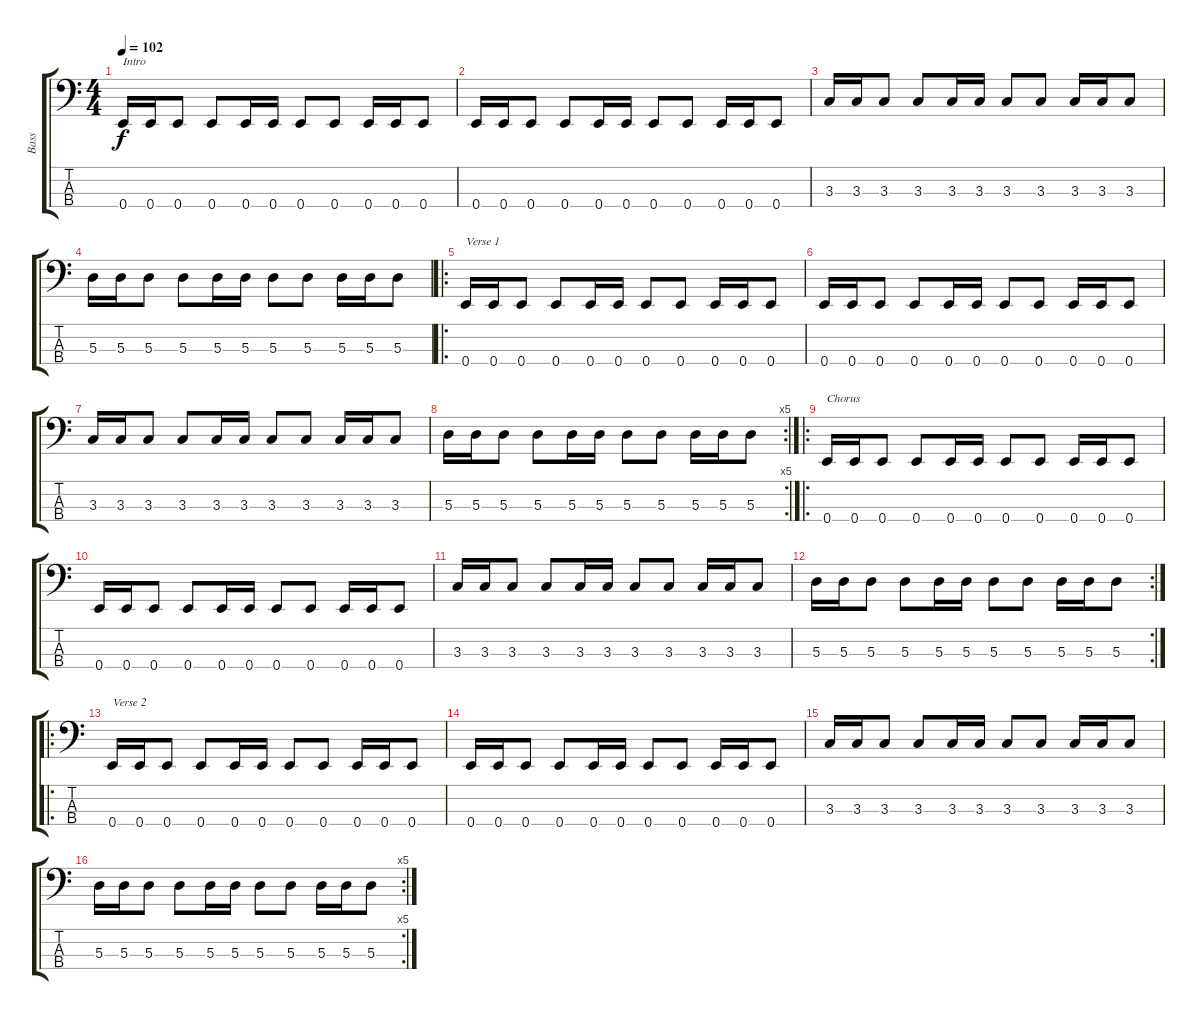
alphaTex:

\track ("Bass" "Bass") {instrument electricbassfinger}
\staff {score tabs}
\tuning (G2 D2 A1 E1) {hide}
\ts (4 4)
\tempo 102
\clef f4
\ks c
0.4.16{txt "Intro" dy f instrument electricbassfinger} 0.4.16 0.4.8 0.4.8 0.4.16 0.4.16 0.4.8 0.4.8 0.4.16 0.4.16 0.4.8 |
0.4.16 0.4.16 0.4.8 0.4.8 0.4.16 0.4.16 0.4.8 0.4.8 0.4.16 0.4.16 0.4.8 |
3.3.16 3.3.16 3.3.8 3.3.8 3.3.16 3.3.16 3.3.8 3.3.8 3.3.16 3.3.16 3.3.8 |
5.3.16 5.3.16 5.3.8 5.3.8 5.3.16 5.3.16 5.3.8 5.3.8 5.3.16 5.3.16 5.3.8 |
\ro
0.4.16{txt "Verse 1"} 0.4.16 0.4.8 0.4.8 0.4.16 0.4.16 0.4.8 0.4.8 0.4.16 0.4.16 0.4.8 |
0.4.16 0.4.16 0.4.8 0.4.8 0.4.16 0.4.16 0.4.8 0.4.8 0.4.16 0.4.16 0.4.8 |
3.3.16 3.3.16 3.3.8 3.3.8 3.3.16 3.3.16 3.3.8 3.3.8 3.3.16 3.3.16 3.3.8 |
\rc 5
5.3.16 5.3.16 5.3.8 5.3.8 5.3.16 5.3.16 5.3.8 5.3.8 5.3.16 5.3.16 5.3.8 |
\ro
0.4.16{txt "Chorus"} 0.4.16 0.4.8 0.4.8 0.4.16 0.4.16 0.4.8 0.4.8 0.4.16 0.4.16 0.4.8 |
0.4.16 0.4.16 0.4.8 0.4.8 0.4.16 0.4.16 0.4.8 0.4.8 0.4.16 0.4.16 0.4.8 |
3.3.16 3.3.16 3.3.8 3.3.8 3.3.16 3.3.16 3.3.8 3.3.8 3.3.16 3.3.16 3.3.8 |
\rc 2
5.3.16 5.3.16 5.3.8 5.3.8 5.3.16 5.3.16 5.3.8 5.3.8 5.3.16 5.3.16 5.3.8 |
\ro
0.4.16{txt "Verse 2"} 0.4.16 0.4.8 0.4.8 0.4.16 0.4.16 0.4.8 0.4.8 0.4.16 0.4.16 0.4.8 |
0.4.16 0.4.16 0.4.8 0.4.8 0.4.16 0.4.16 0.4.8 0.4.8 0.4.16 0.4.16 0.4.8 |
3.3.16 3.3.16 3.3.8 3.3.8 3.3.16 3.3.16 3.3.8 3.3.8 3.3.16 3.3.16 3.3.8 |
\rc 5
5.3.16 5.3.16 5.3.8 5.3.8 5.3.16 5.3.16 5.3.8 5.3.8 5.3.16 5.3.16 5.3.8
